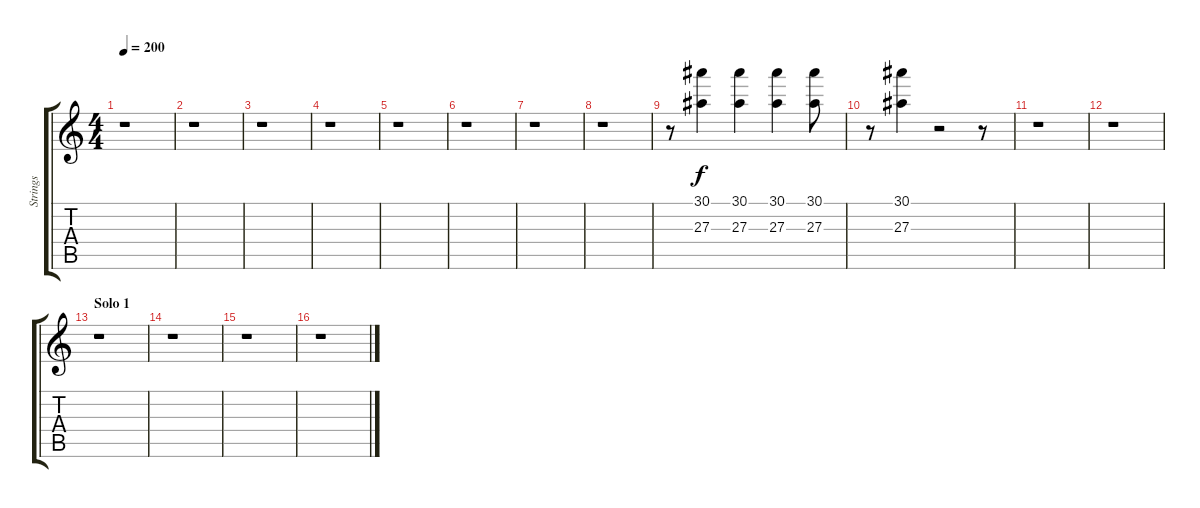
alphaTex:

\track ("Strings" "Strings") {instrument stringensemble1}
\staff {score tabs}
\tuning (E4 B3 G3 D3 A2 E2) {hide}
\ts (4 4)
\section ("" "")
\tempo 200
\clef g2
\ks c
r.1{dy f} |
r.1 |
r.1 |
r.1 |
\section ("" "")
r.1 |
r.1 |
r.1 |
r.1 |
r.8 (30.1 27.3).4{volume 12 instrument orchestrahit} (30.1 27.3).4 (30.1 27.3).4 (30.1 27.3).8 |
r.8 (30.1 27.3).4 r.2 r.8 |
r.1 |
r.1 |
\section ("" "Solo 1")
r.1 |
r.1 |
r.1 |
r.1
